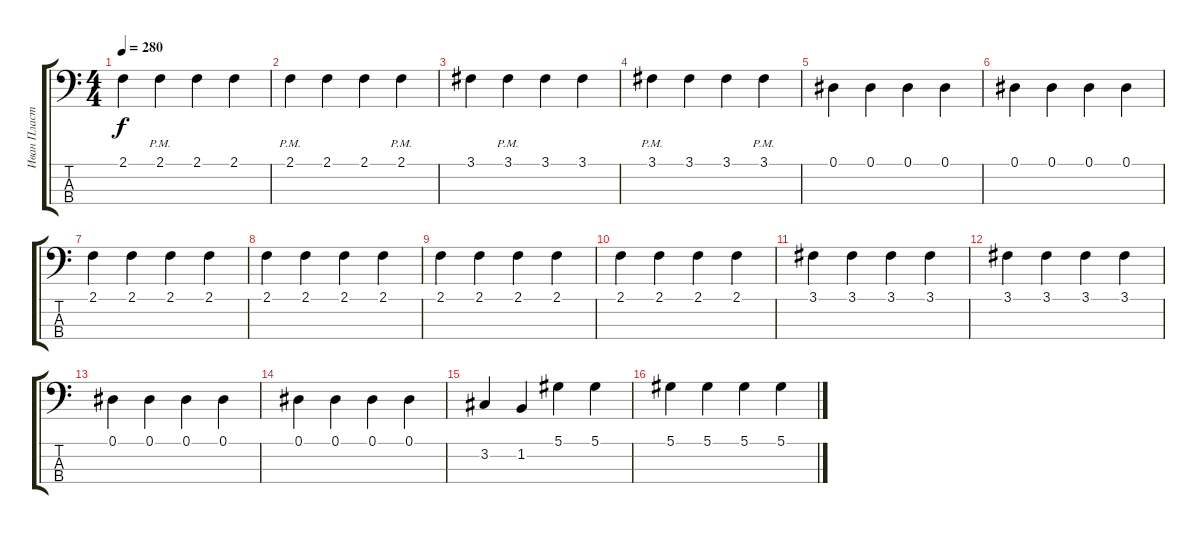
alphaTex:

\track ("Иван Пластинин-Бас" "Иван Пласт") {instrument electricbasspick}
\staff {score tabs}
\tuning (Eb2 Bb1 F1 Bb0) {hide}
\ts (4 4)
\tempo 280
\clef f4
\ks c
2.1.4{dy f} 2.1{pm}.4 2.1.4 2.1.4 |
2.1{pm}.4 2.1.4 2.1.4 2.1{pm}.4 |
3.1.4 3.1{pm}.4 3.1.4 3.1.4 |
3.1{pm}.4 3.1.4 3.1.4 3.1{pm}.4 |
0.1.4 0.1.4 0.1.4 0.1.4 |
0.1.4 0.1.4 0.1.4 0.1.4 |
2.1.4 2.1.4 2.1.4 2.1.4 |
2.1.4 2.1.4 2.1.4 2.1.4 |
2.1.4 2.1.4 2.1.4 2.1.4 |
2.1.4 2.1.4 2.1.4 2.1.4 |
3.1.4 3.1.4 3.1.4 3.1.4 |
3.1.4 3.1.4 3.1.4 3.1.4 |
0.1.4 0.1.4 0.1.4 0.1.4 |
0.1.4 0.1.4 0.1.4 0.1.4 |
3.2.4 1.2.4 5.1.4 5.1.4 |
5.1.4 5.1.4 5.1.4 5.1.4
